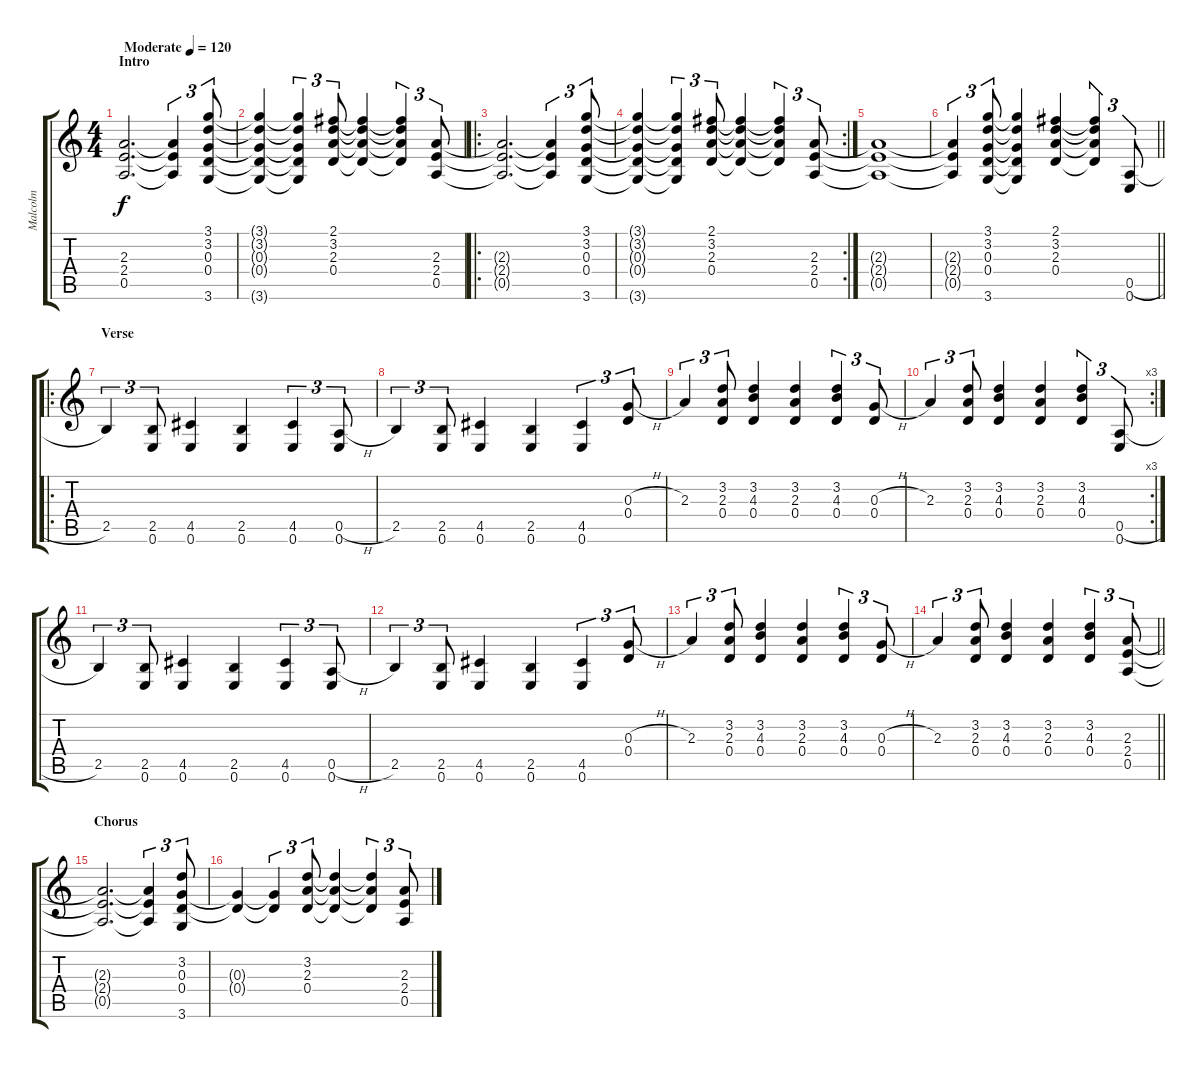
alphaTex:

\track ("Malcolm" "Malcolm") {instrument overdrivenguitar}
\staff {score tabs}
\tuning (E4 B3 G3 D3 A2 E2) {hide}
\ts (4 4)
\section ("" "Intro")
\tempo (120 "Moderate")
\clef g2
\ks c
(2.3 2.4 0.5).2{d dy f instrument overdrivenguitar} (2.3{t} 2.4{t} 0.5{t}).4{tu (3 2)} (3.1 3.2 0.3 0.4 3.6).8{tu (3 2)} |
(3.1{t} 3.2{t} 0.3{t} 0.4{t} 3.6{t}).4 (3.1{t} 3.2{t} 0.3{t} 0.4{t} 3.6{t}).4{tu (3 2)} (2.1 3.2 2.3 0.4).8{tu (3 2)} (2.1{t} 3.2{t} 2.3{t} 0.4{t}).4 (2.1{t} 3.2{t} 2.3{t} 0.4{t}).4{tu (3 2)} (2.3 2.4 0.5).8{tu (3 2)} |
\ro
(2.3{t} 2.4{t} 0.5{t}).2{d} (2.3{t} 2.4{t} 0.5{t}).4{tu (3 2)} (3.1 3.2 0.3 0.4 3.6).8{tu (3 2)} |
\rc 2
(3.1{t} 3.2{t} 0.3{t} 0.4{t} 3.6{t}).4 (3.1{t} 3.2{t} 0.3{t} 0.4{t} 3.6{t}).4{tu (3 2)} (2.1 3.2 2.3 0.4).8{tu (3 2)} (2.1{t} 3.2{t} 2.3{t} 0.4{t}).4 (2.1{t} 3.2{t} 2.3{t} 0.4{t}).4{tu (3 2)} (2.3 2.4 0.5).8{tu (3 2)} |
(2.3{t} 2.4{t} 0.5{t}).1 |
\barLineRight lightlight
(2.3{t} 2.4{t} 0.5{t}).4{tu (3 2)} (3.1 3.2 0.3 0.4 3.6).8{tu (3 2)} (3.1{t} 3.2{t} 0.3{t} 0.4{t} 3.6{t}).4 (2.1 3.2 2.3 0.4).4 (2.1{t} 3.2{t} 2.3{t} 0.4{t}).4{tu (3 2)} (0.5{h} 0.6).8{tu (3 2)} |
\ro
\section ("" "Verse")
2.5.4{tu (3 2)} (2.5 0.6).8{tu (3 2)} (4.5 0.6).4 (2.5 0.6).4 (4.5 0.6).4{tu (3 2)} (0.5{h} 0.6).8{tu (3 2)} |
2.5.4{tu (3 2)} (2.5 0.6).8{tu (3 2)} (4.5 0.6).4 (2.5 0.6).4 (4.5 0.6).4{tu (3 2)} (0.3{h} 0.4).8{tu (3 2)} |
2.3.4{tu (3 2)} (3.2 2.3 0.4).8{tu (3 2)} (3.2 4.3 0.4).4 (3.2 2.3 0.4).4 (3.2 4.3 0.4).4{tu (3 2)} (0.3{h} 0.4).8{tu (3 2)} |
\rc 3
2.3.4{tu (3 2)} (3.2 2.3 0.4).8{tu (3 2)} (3.2 4.3 0.4).4 (3.2 2.3 0.4).4 (3.2 4.3 0.4).4{tu (3 2)} (0.5{h} 0.6).8{tu (3 2)} |
2.5.4{tu (3 2)} (2.5 0.6).8{tu (3 2)} (4.5 0.6).4 (2.5 0.6).4 (4.5 0.6).4{tu (3 2)} (0.5{h} 0.6).8{tu (3 2)} |
2.5.4{tu (3 2)} (2.5 0.6).8{tu (3 2)} (4.5 0.6).4 (2.5 0.6).4 (4.5 0.6).4{tu (3 2)} (0.3{h} 0.4).8{tu (3 2)} |
2.3.4{tu (3 2)} (3.2 2.3 0.4).8{tu (3 2)} (3.2 4.3 0.4).4 (3.2 2.3 0.4).4 (3.2 4.3 0.4).4{tu (3 2)} (0.3{h} 0.4).8{tu (3 2)} |
\barLineRight lightlight
2.3.4{tu (3 2)} (3.2 2.3 0.4).8{tu (3 2)} (3.2 4.3 0.4).4 (3.2 2.3 0.4).4 (3.2 4.3 0.4).4{tu (3 2)} (2.3 2.4 0.5).8{tu (3 2)} |
\section ("" "Chorus")
(2.3{t} 2.4{t} 0.5{t}).2{d} (2.3{t} 2.4{t} 0.5{t}).4{tu (3 2)} (3.2 0.3 0.4 3.6).8{tu (3 2)} |
(0.3{t} 0.4{t}).4 (0.3{t} 0.4{t}).4{tu (3 2)} (3.2 2.3 0.4).8{tu (3 2)} (3.2{t} 2.3{t} 0.4{t}).4 (3.2{t} 2.3{t} 0.4{t}).4{tu (3 2)} (2.3 2.4 0.5).8{tu (3 2)}
